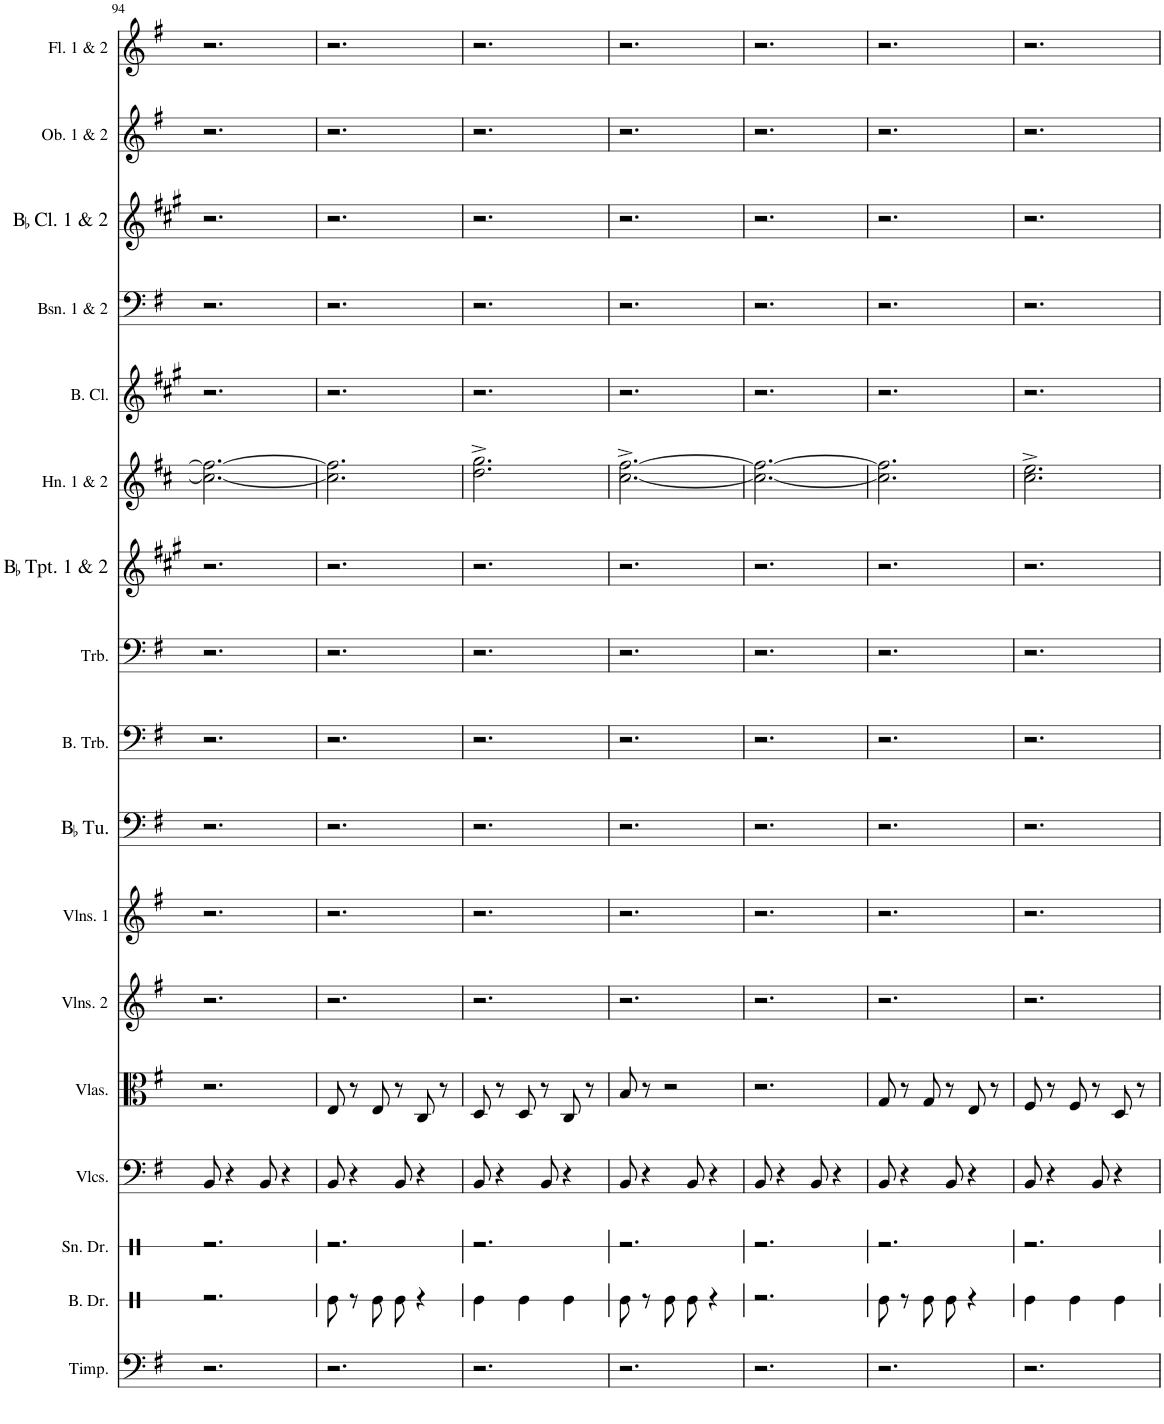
**kern	**kern	**kern	**kern	**kern	**kern	**kern	**kern	**kern	**kern	**kern	**kern	**kern	**kern	**kern	**kern	**kern
*part17	*part16	*part15	*part14	*part13	*part12	*part11	*part10	*part9	*part8	*part7	*part6	*part5	*part4	*part3	*part2	*part1
*staff17	*staff16	*staff15	*staff14	*staff13	*staff12	*staff11	*staff10	*staff9	*staff8	*staff7	*staff6	*staff5	*staff4	*staff3	*staff2	*staff1
*I"Timpani	*I"Bass Drum	*I"Snare Drum	*I"Violoncellos	*I"Violas	*I"Violins 2	*I"Violins 1	*I"BaccidentalFlat Tuba	*I"Bass Trombone	*I"Trombone	*I"BaccidentalFlat Trumpet 1 &amp; 2	*I"Horn 1 &amp; 2	*I"Bass Clarinet	*I"Bassoon 1 &amp; 2	*I"BaccidentalFlat Clarinet 1 &amp; 2	*I"Oboe 1 &amp; 2	*I"Flute 1 &amp; 2
*I'Timp.	*I'B. Dr.	*I'Sn. Dr.	*I'Vlcs.	*I'Vlas.	*I'Vlns. 2	*I'Vlns. 1	*I'BaccidentalFlat Tu.	*I'B. Trb.	*I'Trb.	*I'BaccidentalFlat Tpt. 1 &amp; 2	*I'Hn. 1 &amp; 2	*I'B. Cl.	*I'Bsn. 1 &amp; 2	*I'BaccidentalFlat Cl. 1 &amp; 2	*I'Ob. 1 &amp; 2	*I'Fl. 1 &amp; 2
!!LO:PB:g=z
*clefF4	*clefX	*clefX	*clefF4	*clefC3	*clefG2	*clefG2	*clefF4	*clefF4	*clefF4	*clefG2	*clefG2	*clefG2	*clefF4	*clefG2	*clefG2	*clefG2
*	*	*	*	*	*	*	*	*	*	*Trd1c2	*Trd4c7	*Trd8c14	*	*Trd1c2	*	*
*k[f#]	*k[]	*k[]	*k[f#]	*k[f#]	*k[f#]	*k[f#]	*k[f#]	*k[f#]	*k[f#]	*k[f#c#g#]	*k[f#c#]	*k[f#c#g#]	*k[f#]	*k[f#c#g#]	*k[f#]	*k[f#]
=94	=94	=94	=94	=94	=94	=94	=94	=94	=94	=94	=94	=94	=94	=94	=94	=94
2.r	2.r	2.r	8BB/	2.r	2.r	2.r	2.r	2.r	2.r	2.r	2.cc#\_ 2.ff#\_	2.r	2.r	2.r	2.r	2.r
.	.	.	4r	.	.	.	.	.	.	.	.	.	.	.	.	.
.	.	.	8BB/	.	.	.	.	.	.	.	.	.	.	.	.	.
.	.	.	4r	.	.	.	.	.	.	.	.	.	.	.	.	.
=95	=95	=95	=95	=95	=95	=95	=95	=95	=95	=95	=95	=95	=95	=95	=95	=95
2.r	8Re\	2.r	8BB/	8E/	2.r	2.r	2.r	2.r	2.r	2.r	2.cc#\] 2.ff#\]	2.r	2.r	2.r	2.r	2.r
.	8r	.	4r	8r	.	.	.	.	.	.	.	.	.	.	.	.
.	8Re\	.	.	8E/	.	.	.	.	.	.	.	.	.	.	.	.
.	8Re\	.	8BB/	8r	.	.	.	.	.	.	.	.	.	.	.	.
.	4r	.	4r	8C/	.	.	.	.	.	.	.	.	.	.	.	.
.	.	.	.	8r	.	.	.	.	.	.	.	.	.	.	.	.
=96	=96	=96	=96	=96	=96	=96	=96	=96	=96	=96	=96	=96	=96	=96	=96	=96
2.r	4Re\	2.r	8BB/	8D/	2.r	2.r	2.r	2.r	2.r	2.r	2.dd\^ 2.gg\^	2.r	2.r	2.r	2.r	2.r
.	.	.	4r	8r	.	.	.	.	.	.	.	.	.	.	.	.
.	4Re\	.	.	8D/	.	.	.	.	.	.	.	.	.	.	.	.
.	.	.	8BB/	8r	.	.	.	.	.	.	.	.	.	.	.	.
.	4Re\	.	4r	8C/	.	.	.	.	.	.	.	.	.	.	.	.
.	.	.	.	8r	.	.	.	.	.	.	.	.	.	.	.	.
=97	=97	=97	=97	=97	=97	=97	=97	=97	=97	=97	=97	=97	=97	=97	=97	=97
2.r	8Re\	2.r	8BB/	8B/	2.r	2.r	2.r	2.r	2.r	2.r	[2.cc#\^ [2.ff#\^	2.r	2.r	2.r	2.r	2.r
.	8r	.	4r	8r	.	.	.	.	.	.	.	.	.	.	.	.
.	8Re\	.	.	2r	.	.	.	.	.	.	.	.	.	.	.	.
.	8Re\	.	8BB/	.	.	.	.	.	.	.	.	.	.	.	.	.
.	4r	.	4r	.	.	.	.	.	.	.	.	.	.	.	.	.
=98	=98	=98	=98	=98	=98	=98	=98	=98	=98	=98	=98	=98	=98	=98	=98	=98
2.r	2.r	2.r	8BB/	2.r	2.r	2.r	2.r	2.r	2.r	2.r	2.cc#\_ 2.ff#\_	2.r	2.r	2.r	2.r	2.r
.	.	.	4r	.	.	.	.	.	.	.	.	.	.	.	.	.
.	.	.	8BB/	.	.	.	.	.	.	.	.	.	.	.	.	.
.	.	.	4r	.	.	.	.	.	.	.	.	.	.	.	.	.
=99	=99	=99	=99	=99	=99	=99	=99	=99	=99	=99	=99	=99	=99	=99	=99	=99
2.r	8Re\	2.r	8BB/	8G/	2.r	2.r	2.r	2.r	2.r	2.r	2.cc#\] 2.ff#\]	2.r	2.r	2.r	2.r	2.r
.	8r	.	4r	8r	.	.	.	.	.	.	.	.	.	.	.	.
.	8Re\	.	.	8G/	.	.	.	.	.	.	.	.	.	.	.	.
.	8Re\	.	8BB/	8r	.	.	.	.	.	.	.	.	.	.	.	.
.	4r	.	4r	8E/	.	.	.	.	.	.	.	.	.	.	.	.
.	.	.	.	8r	.	.	.	.	.	.	.	.	.	.	.	.
=100	=100	=100	=100	=100	=100	=100	=100	=100	=100	=100	=100	=100	=100	=100	=100	=100
2.r	4Re\	2.r	8BB/	8F#/	2.r	2.r	2.r	2.r	2.r	2.r	2.cc#\^ 2.ee\^	2.r	2.r	2.r	2.r	2.r
.	.	.	4r	8r	.	.	.	.	.	.	.	.	.	.	.	.
.	4Re\	.	.	8F#/	.	.	.	.	.	.	.	.	.	.	.	.
.	.	.	8BB/	8r	.	.	.	.	.	.	.	.	.	.	.	.
.	4Re\	.	4r	8D/	.	.	.	.	.	.	.	.	.	.	.	.
.	.	.	.	8r	.	.	.	.	.	.	.	.	.	.	.	.
=	=	=	=	=	=	=	=	=	=	=	=	=	=	=	=	=
*-	*-	*-	*-	*-	*-	*-	*-	*-	*-	*-	*-	*-	*-	*-	*-	*-
